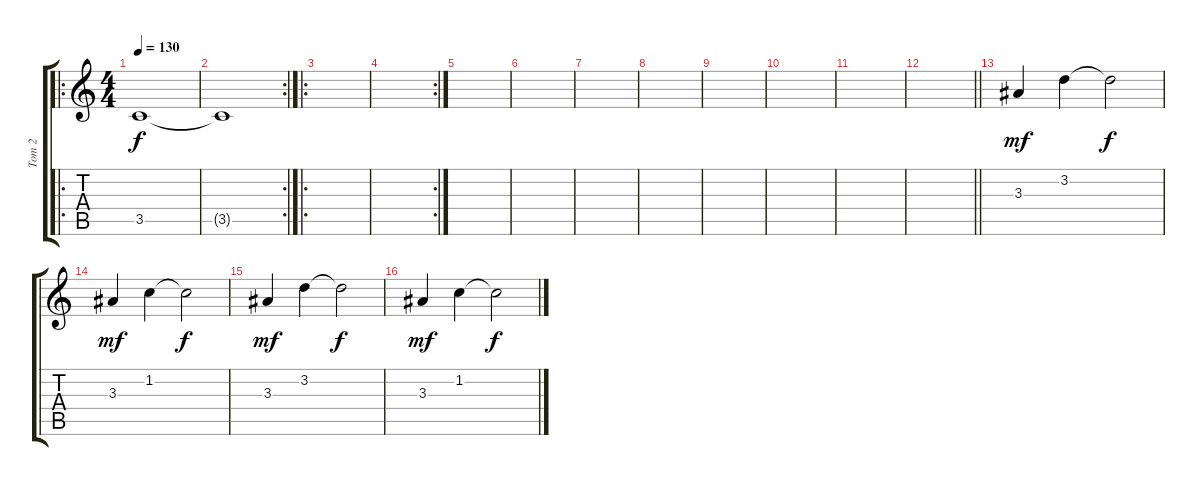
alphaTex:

\track ("Tom 2" "Tom 2") {instrument distortionguitar}
\staff {score tabs}
\tuning (E4 B3 G3 D3 A2 E2) {hide}
\ro
\ts (4 4)
\tempo 130
\clef g2
\ks c
3.5{t}.1{dy f volume 2} |
\rc 2
3.5{t}.1 |
\ro
|
\rc 2
|
|
|
|
|
|
|
|
\barLineRight lightlight
|
3.3.4{dy mf volume 15 instrument altosax} 3.2.4 3.2{t}.2{dy f} |
3.3.4{dy mf} 1.2.4 1.2{t}.2{dy f} |
3.3.4{dy mf} 3.2.4 3.2{t}.2{dy f} |
3.3.4{dy mf} 1.2.4 1.2{t}.2{dy f}
